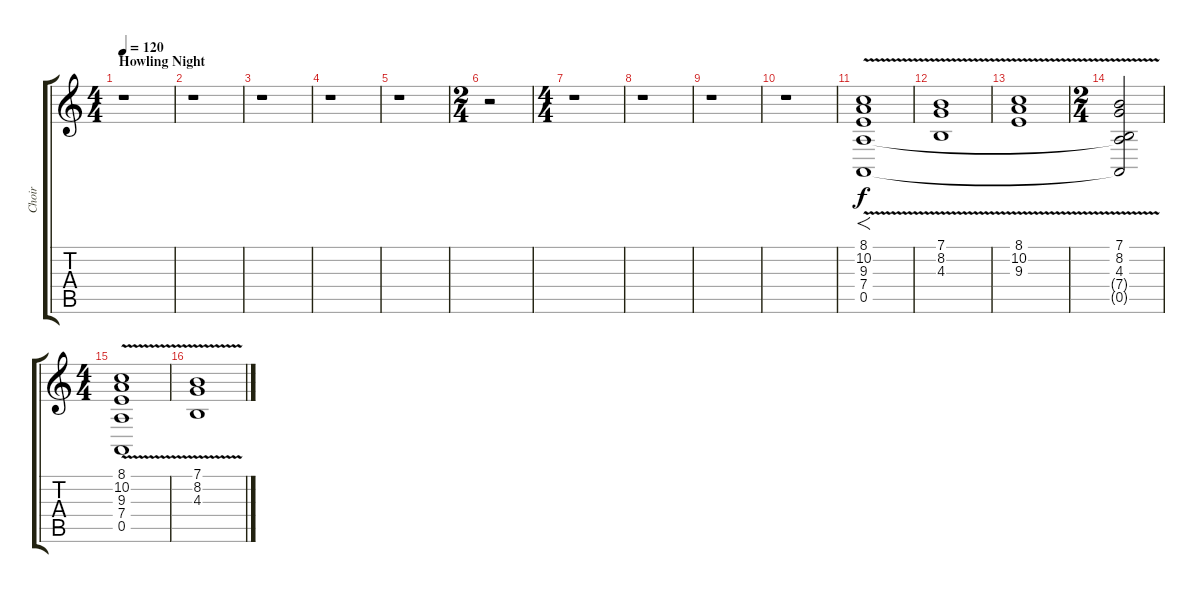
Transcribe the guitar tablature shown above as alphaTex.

\track ("Choir" "Choir") {instrument pad4choir}
\staff {score tabs}
\tuning (E4 B3 G3 D3 A2 E2) {hide}
\ts (4 4)
\section ("" "Howling Night")
\tempo 120
\clef g2
\ks c
r.1{dy f} |
r.1 |
r.1 |
r.1 |
r.1 |
\ts (2 4)
r.2 |
\ts (4 4)
r.1 |
r.1 |
r.1 |
r.1 |
(8.1{v} 10.2{v} 9.3{v} 7.4{v} 0.5{v}).1{f} |
(7.1{v} 8.2{v} 4.3{v}).1 |
(8.1{v} 10.2{v} 9.3{v}).1 |
\ts (2 4)
(7.1{v} 8.2{v} 4.3{v} 7.4{t} 0.5{t}).2 |
\ts (4 4)
(8.1{v} 10.2{v} 9.3{v} 7.4{v} 0.5{v}).1 |
(7.1{v} 8.2{v} 4.3{v}).1
